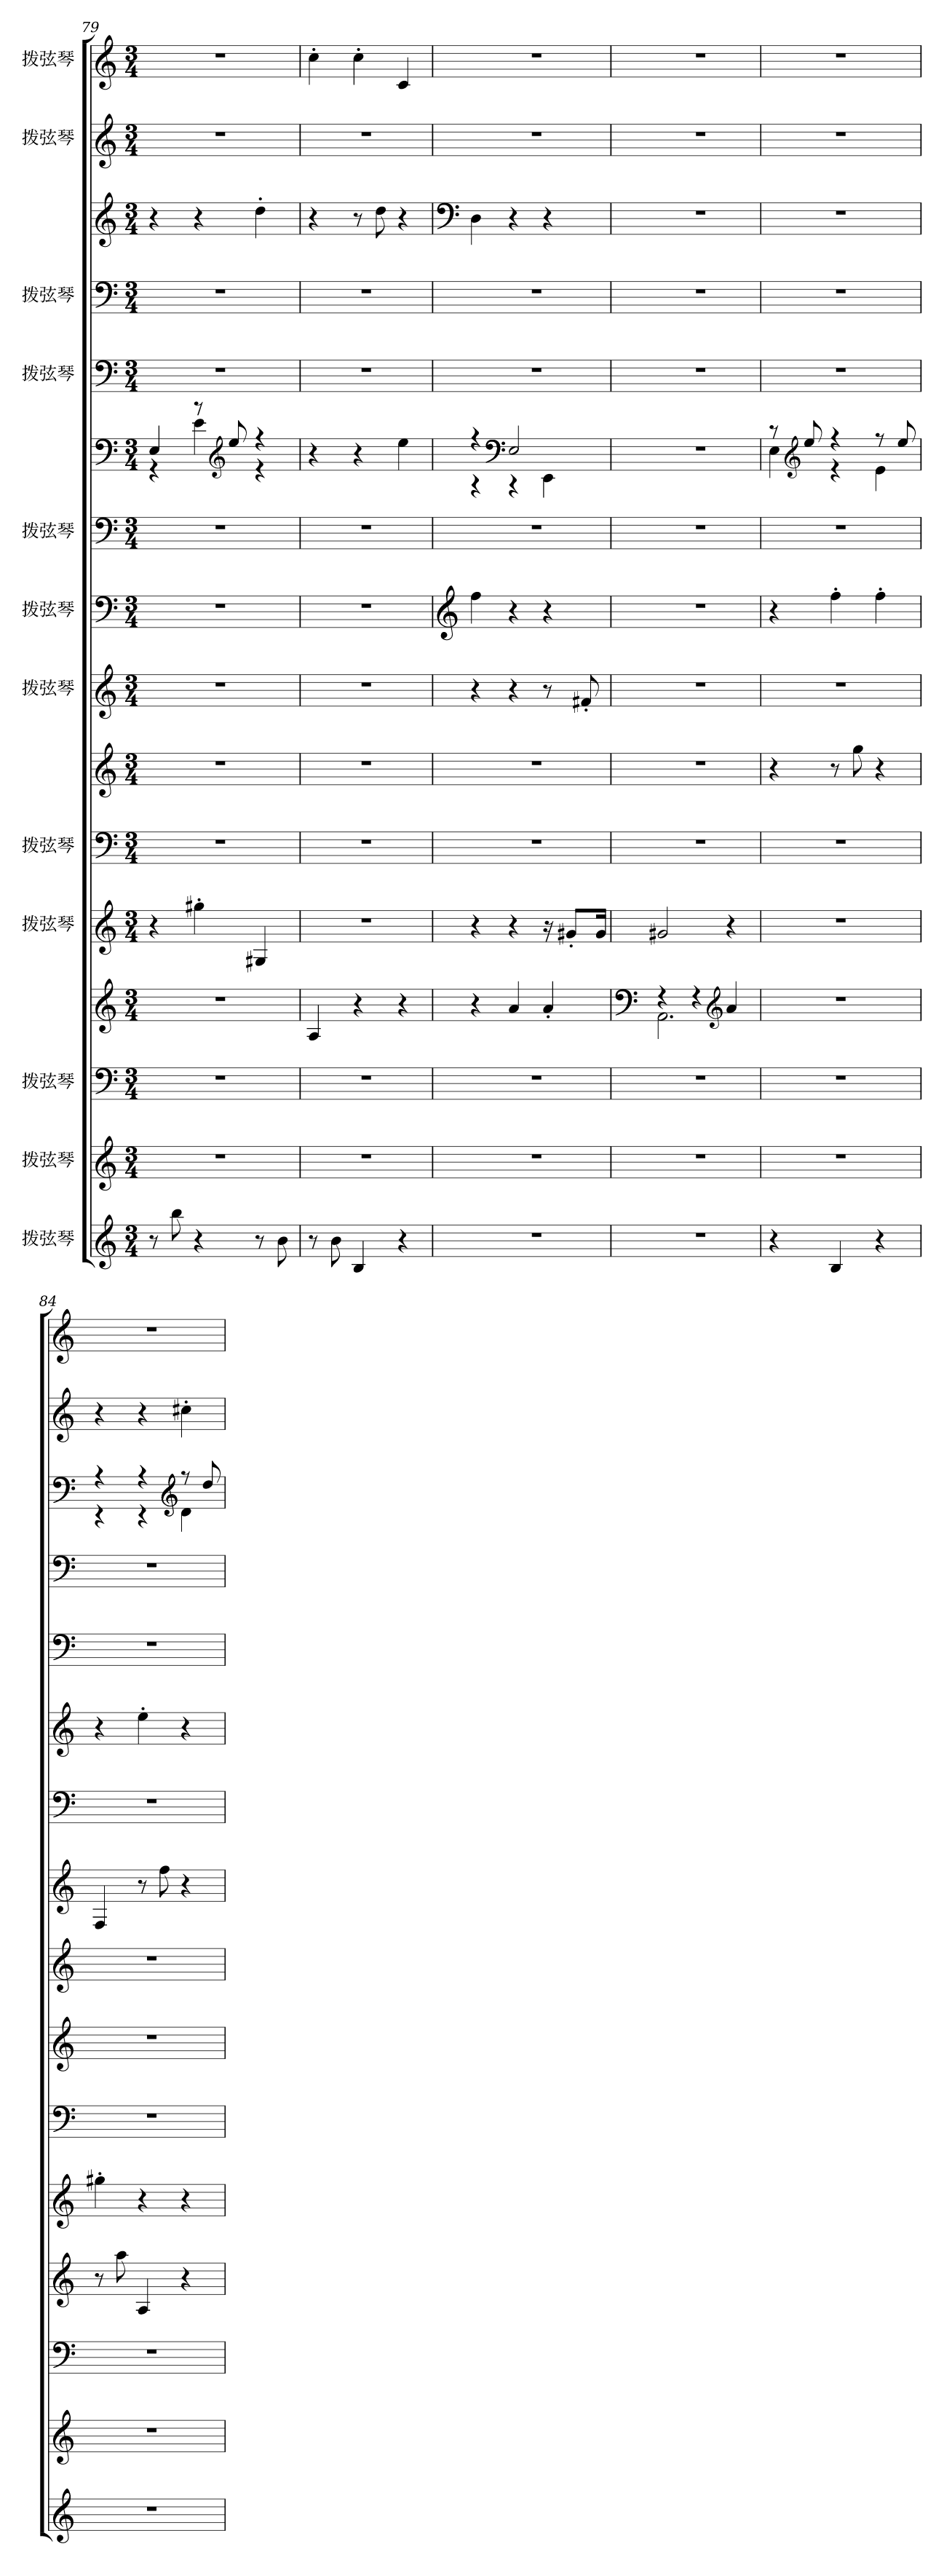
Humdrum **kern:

**kern	**kern	**kern	**kern	**kern	**kern	**kern	**kern	**kern	**kern	**kern	**kern	**kern	**kern	**kern	**kern
*part12	*part11	*part10	*part10	*part9	*part8	*part8	*part7	*part6	*part5	*part5	*part4	*part3	*part3	*part2	*part1
*staff16	*staff15	*staff14	*staff13	*staff12	*staff11	*staff10	*staff9	*staff8	*staff7	*staff6	*staff5	*staff4	*staff3	*staff2	*staff1
*I"拨弦琴	*I"拨弦琴	*I"拨弦琴	*	*I"拨弦琴	*I"拨弦琴	*	*I"拨弦琴	*I"拨弦琴	*I"拨弦琴	*	*I"拨弦琴	*I"拨弦琴	*	*I"拨弦琴	*I"拨弦琴
!!LO:PB:g=z
*clefG2	*clefG2	*clefF4	*clefG2	*clefG2	*clefF4	*clefG2	*clefG2	*clefF4	*clefF4	*clefF4	*clefF4	*clefF4	*clefG2	*clefG2	*clefG2
*k[]	*k[]	*k[]	*k[]	*k[]	*k[]	*k[]	*k[]	*k[]	*k[]	*k[]	*k[]	*k[]	*k[]	*k[]	*k[]
*M3/4	*M3/4	*M3/4	*M3/4	*M3/4	*M3/4	*M3/4	*M3/4	*M3/4	*M3/4	*M3/4	*M3/4	*M3/4	*M3/4	*M3/4	*M3/4
=79	=79	=79	=79	=79	=79	=79	=79	=79	=79	=79	=79	=79	=79	=79	=79
*	*	*	*	*	*	*	*	*	*	*^	*	*	*	*	*
8r	2.r	2.r	2.r	4r	2.r	2.r	2.r	2.r	2.r	4E/	4r	2.r	2.r	4r	2.r	2.r
8bb\	.	.	.	.	.	.	.	.	.	.	.	.	.	.	.	.
4r	.	.	.	4gg#X'\	.	.	.	.	.	8r	4e\	.	.	4r	.	.
*	*	*	*	*	*	*	*	*	*	*clefG2	*	*	*	*	*	*
.	.	.	.	.	.	.	.	.	.	8ee/	.	.	.	.	.	.
8r	.	.	.	4G#X/	.	.	.	.	.	4r	4r	.	.	4dd'\	.	.
8b\	.	.	.	.	.	.	.	.	.	.	.	.	.	.	.	.
*	*	*	*	*	*	*	*	*	*	*v	*v	*	*	*	*	*
=80	=80	=80	=80	=80	=80	=80	=80	=80	=80	=80	=80	=80	=80	=80	=80
8r	2.r	2.r	4A/	2.r	2.r	2.r	2.r	2.r	2.r	4r	2.r	2.r	4r	2.r	4cc'\
8b\	.	.	.	.	.	.	.	.	.	.	.	.	.	.	.
4B/	.	.	4r	.	.	.	.	.	.	4r	.	.	8r	.	4cc'\
.	.	.	.	.	.	.	.	.	.	.	.	.	8dd\	.	.
4r	.	.	4r	.	.	.	.	.	.	4ee\	.	.	4r	.	4c/
=81	=81	=81	=81	=81	=81	=81	=81	=81	=81	=81	=81	=81	=81	=81	=81
*	*	*	*	*	*	*	*	*clefG2	*	*	*	*	*clefF4	*	*
*	*	*	*	*	*	*	*	*	*	*^	*	*	*	*	*
2.r	2.r	2.r	4r	4r	2.r	2.r	4r	4ff\	2.r	4r	4r	2.r	2.r	4D\	2.r	2.r
*	*	*	*	*	*	*	*	*	*	*clefF4	*	*	*	*	*	*
.	.	.	4a/	4r	.	.	4r	4r	.	2E/	4r	.	.	4r	.	.
.	.	.	4a'/	16r	.	.	8r	4r	.	.	4EE\	.	.	4r	.	.
.	.	.	.	8g#X'/L	.	.	.	.	.	.	.	.	.	.	.	.
.	.	.	.	.	.	.	8f#X'/	.	.	.	.	.	.	.	.	.
.	.	.	.	16g#/Jk	.	.	.	.	.	.	.	.	.	.	.	.
*	*	*	*	*	*	*	*	*	*	*v	*v	*	*	*	*	*
=82	=82	=82	=82	=82	=82	=82	=82	=82	=82	=82	=82	=82	=82	=82	=82
*	*	*	*clefF4	*	*	*	*	*	*	*	*	*	*	*	*
*	*	*	*^	*	*	*	*	*	*	*	*	*	*	*	*
2.r	2.r	2.r	4r	2.AA\	2g#X/	2.r	2.r	2.r	2.r	2.r	2.r	2.r	2.r	2.r	2.r	2.r
.	.	.	4r	.	.	.	.	.	.	.	.	.	.	.	.	.
*	*	*	*clefG2	*	*	*	*	*	*	*	*	*	*	*	*	*
.	.	.	4a/	.	4r	.	.	.	.	.	.	.	.	.	.	.
*	*	*	*v	*v	*	*	*	*	*	*	*	*	*	*	*	*
=83	=83	=83	=83	=83	=83	=83	=83	=83	=83	=83	=83	=83	=83	=83	=83
*	*	*	*	*	*	*	*	*	*	*^	*	*	*	*	*
4r	2.r	2.r	2.r	2.r	2.r	4r	2.r	4r	2.r	8r	4E\	2.r	2.r	2.r	2.r	2.r
*	*	*	*	*	*	*	*	*	*	*clefG2	*	*	*	*	*	*
.	.	.	.	.	.	.	.	.	.	8ee/	.	.	.	.	.	.
4B/	.	.	.	.	.	8r	.	4ff'\	.	4r	4r	.	.	.	.	.
.	.	.	.	.	.	8gg\	.	.	.	.	.	.	.	.	.	.
4r	.	.	.	.	.	4r	.	4ff'\	.	8r	4e\	.	.	.	.	.
.	.	.	.	.	.	.	.	.	.	8ee/	.	.	.	.	.	.
*	*	*	*	*	*	*	*	*	*	*v	*v	*	*	*	*	*
!!LO:PB:g=z
=84	=84	=84	=84	=84	=84	=84	=84	=84	=84	=84	=84	=84	=84	=84	=84
*	*	*	*	*	*	*	*	*	*	*	*	*	*^	*	*
2.r	2.r	2.r	8r	4gg#X'\	2.r	2.r	2.r	4F/	2.r	4r	2.r	2.r	4r	4r	4r	2.r
.	.	.	8aa\	.	.	.	.	.	.	.	.	.	.	.	.	.
.	.	.	4A/	4r	.	.	.	8r	.	4ee'\	.	.	4r	4r	4r	.
.	.	.	.	.	.	.	.	8ff\	.	.	.	.	.	.	.	.
*	*	*	*	*	*	*	*	*	*	*	*	*	*clefG2	*	*	*
.	.	.	4r	4r	.	.	.	4r	.	4r	.	.	8r	4d\	4cc#X'\	.
.	.	.	.	.	.	.	.	.	.	.	.	.	8dd/	.	.	.
*	*	*	*	*	*	*	*	*	*	*	*	*	*v	*v	*	*
=	=	=	=	=	=	=	=	=	=	=	=	=	=	=	=
*-	*-	*-	*-	*-	*-	*-	*-	*-	*-	*-	*-	*-	*-	*-	*-
